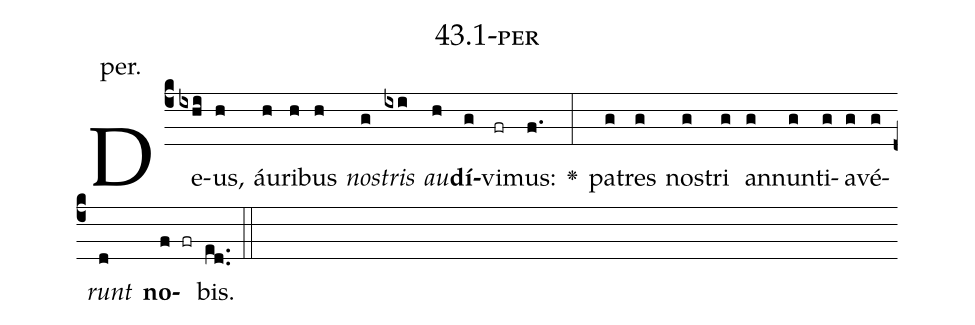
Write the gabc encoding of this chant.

name: 43.1-per;
annotation: per.;
%%
(c4)De(ixhi)us,(h) áu(h)ri(h)bus(h) <i>nos</i>(g)<i>tris</i>(ixi) <i>au</i>(h)<b>dí</b>(g)vi(fr)mus:(f.) <v>\greheightstar</v>(:) pa(g)tres(g) nos(g)tri(g) an(g)nun(g)ti(g)a(g)vé(g)<i>runt</i>(d) <b>no</b>(f fr)bis.(ed..) (::)


%E(g) u(g) o(g) u(d) a(f) e.(ed..) (::)
